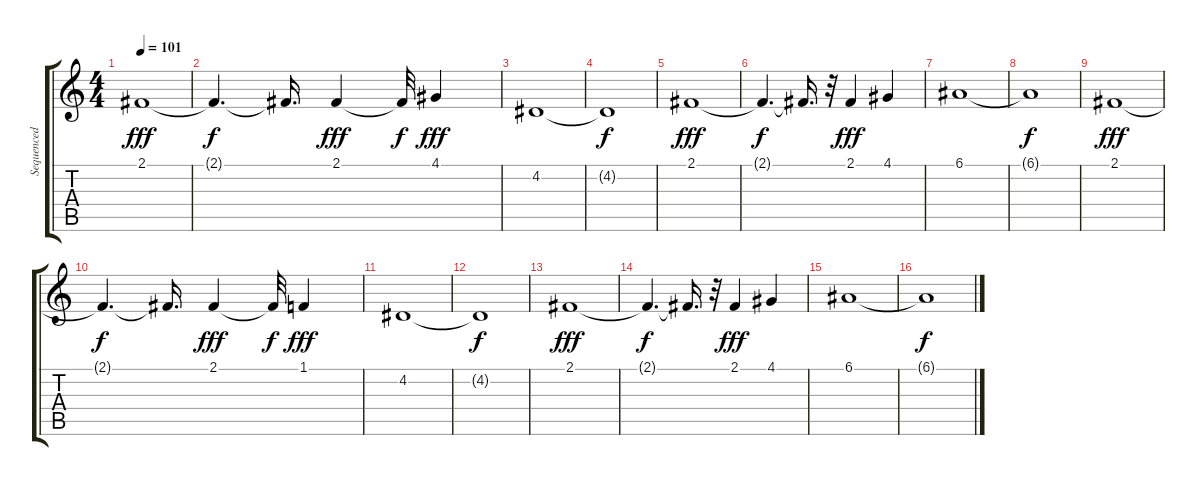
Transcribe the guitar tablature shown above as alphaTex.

\track ("Sequenced with Cakewalk / Yamaha V50" "Sequenced ") {instrument synthstrings2}
\staff {score tabs}
\tuning (E4 B3 G3 D3 A2 E2) {hide}
\ts (4 4)
\tempo 101
\clef g2
\ks c
2.1.1{dy fff} |
2.1{t}.4{d dy f} 2.1{t}.16{d} 2.1.4{dy fff} 2.1{t}.32{dy f} 4.1.4{dy fff} |
4.2.1 |
4.2{t}.1{dy f} |
2.1.1{dy fff} |
2.1{t}.4{d dy f} 2.1{t}.16{d} r.32 2.1.4{dy fff} 4.1.4 |
6.1.1 |
6.1{t}.1{dy f} |
2.1.1{dy fff} |
2.1{t}.4{d dy f} 2.1{t}.16{d} 2.1.4{dy fff} 2.1{t}.32{dy f} 1.1.4{dy fff} |
4.2.1 |
4.2{t}.1{dy f} |
2.1.1{dy fff} |
2.1{t}.4{d dy f} 2.1{t}.16{d} r.32 2.1.4{dy fff} 4.1.4 |
6.1.1 |
6.1{t}.1{dy f}
